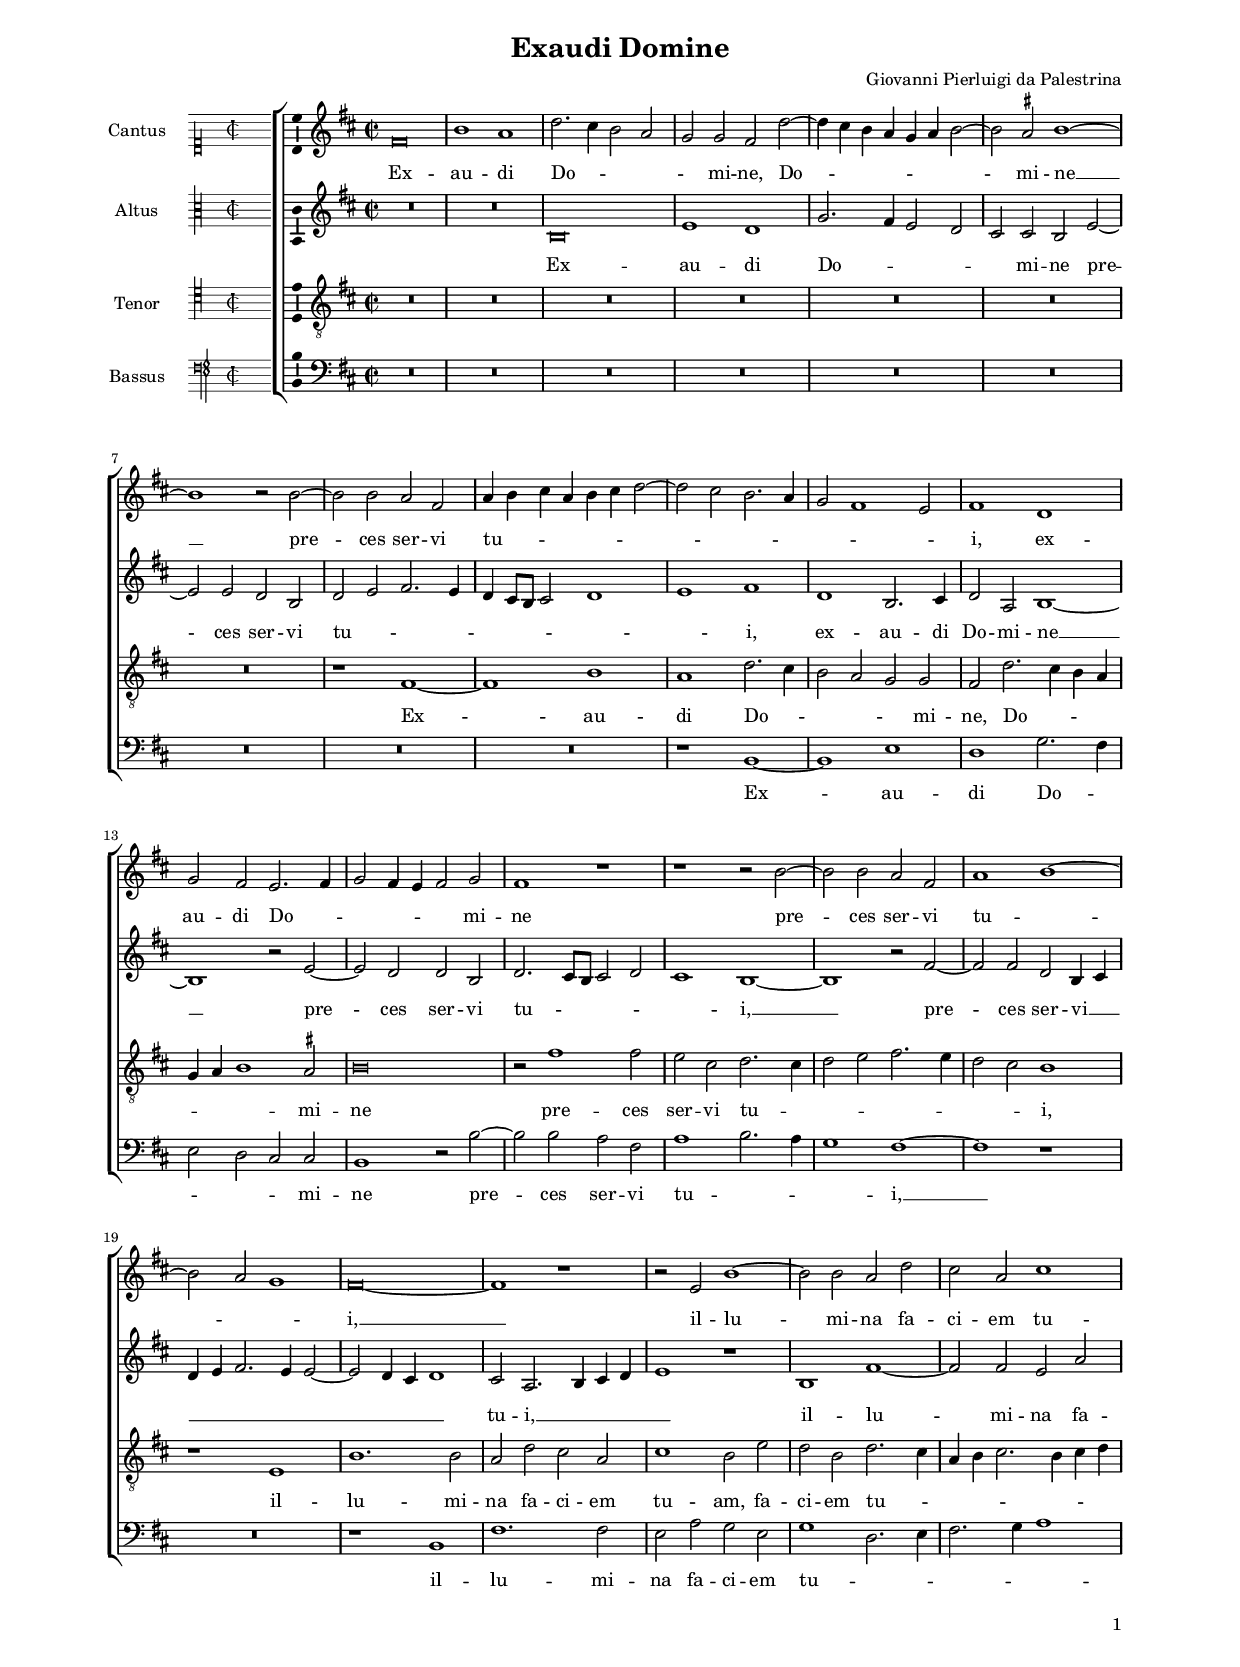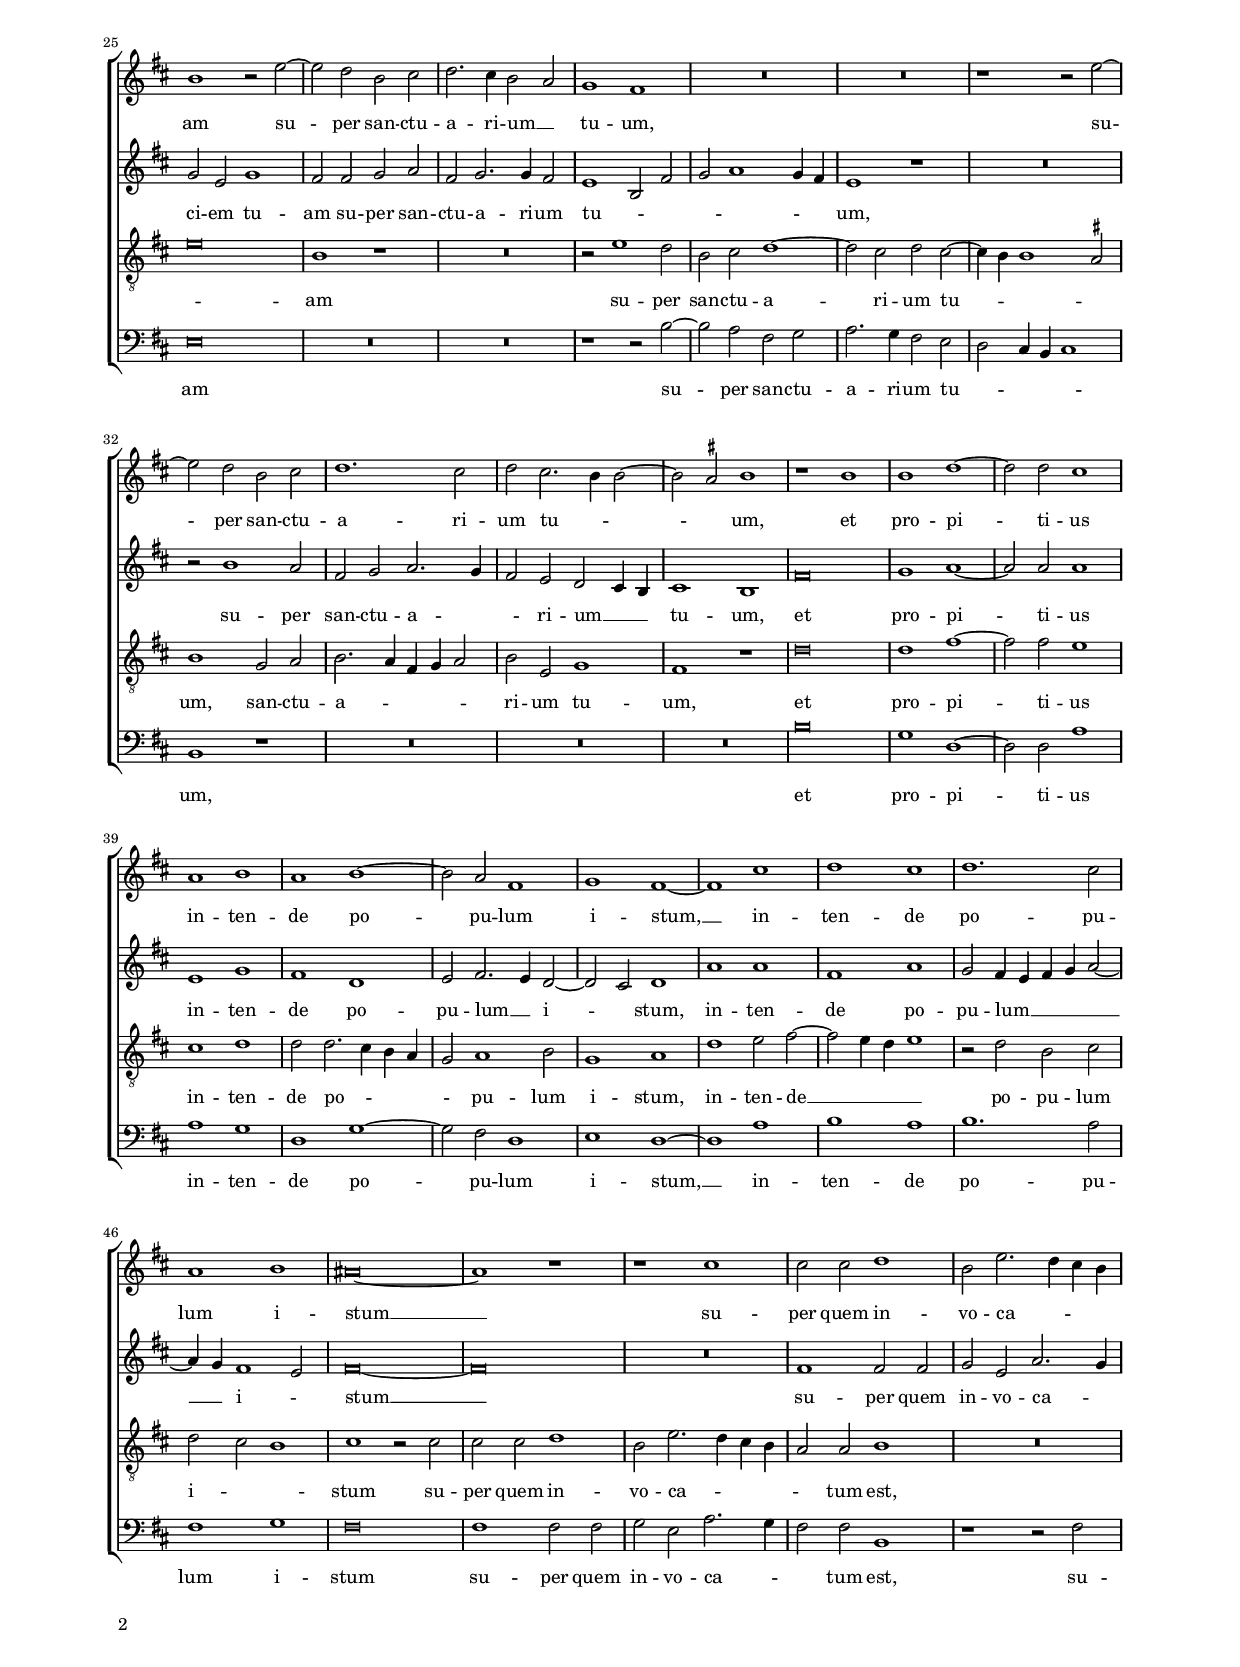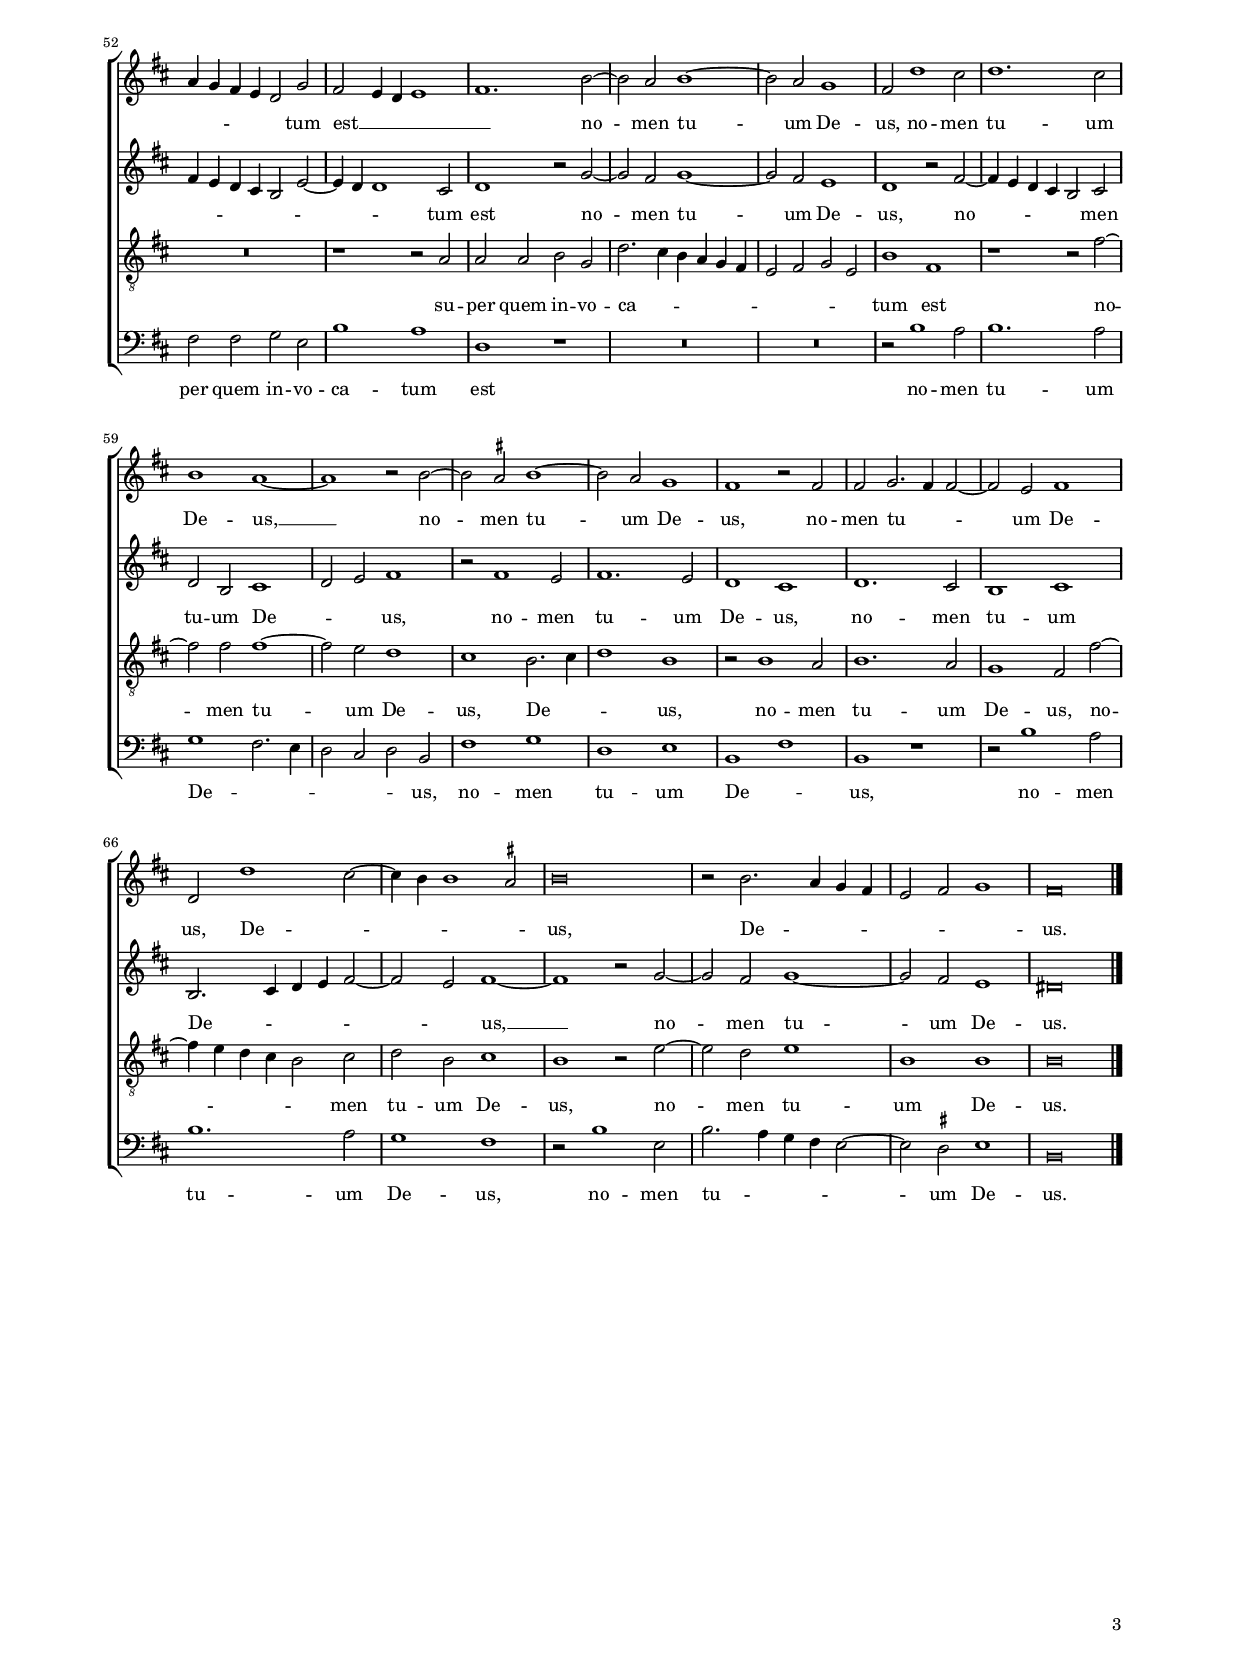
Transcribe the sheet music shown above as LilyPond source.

\header
{
	title="Exaudi Domine"
	composer="Giovanni Pierluigi da Palestrina"
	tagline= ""
}

\version "2.24.4"
\language deutsch
#(set-global-staff-size 15)
% #(set-default-paper-size "letter")
#(ly:set-option 'point-and-click #f)



	ficta = { \once \set suggestAccidentals = ##t }
	
	forget = #(define-music-function (music) (ly:music?) #{
		\accidentalStyle forget
		$music
		\accidentalStyle default
		#})


\paper
	{
	top-margin = 1.6 \cm
	bottom-margin = 1 \cm
	left-margin = 2 \cm
	right-margin = 2 \cm
	ragged-bottom = ##f
	ragged-last-bottom = ##t
	print-page-number = ##f
	system-system-spacing = #'((basic-distance . 17) (minimum-distance . 14) (padding . 5) (strechability . 15))
	oddFooterMarkup=\markup   \fill-line { "" \fromproperty #'page:page-number-string }
	evenFooterMarkup=\markup  \fill-line { \fromproperty #'page:page-number-string "" }
	last-bottom-spacing = #'((basic-distance . 11) (minimum-distance . 7) (padding . 4))
% 	systems-per-page = 4
% 	page-count = 3		
%	min-systems-per-page = 3
	}


%%%%%%%%%%%%%%%%%%%%%%  INCIPIT  %%%%%%%%%%%%%%%%%%%%


incipitcantus = \relative c' {
	\time 2/2
	\clef "petrucci-c1"
	\key c \major
	}
	
incipitcantusVoice = <<
	\new MensuralVoice <<
		{ s1 \noBreak }
		\incipitcantus
	>>
	>>


incipitaltus = \relative c' {
	\time 2/2
	\clef "petrucci-c3"
	\key c \major
	s4 \bar ""
	}
	
incipitaltusVoice = <<
	\new MensuralVoice <<
		{ s1 \noBreak }
		\incipitaltus
	>>
	>>


incipittenor = \relative c' {
	\time 2/2
	\clef "petrucci-c4"
	\key c \major
	}
	
incipittenorVoice = <<
	\new MensuralVoice <<
		{ s1 \noBreak }
		\incipittenor
	>>
	>>


incipitbassus= \relative c {
	\time 2/2
	\clef "petrucci-f4"
	\key c \major
	}
	
incipitbassusVoice = <<
	\new MensuralVoice <<
		{ s1 \noBreak }
		\incipitbassus
	>>
	>>

%%%%%%%%%%%%%%%%%%%%%%%%%%%%%%%%%%%%%%%%


global = {
	\key c \major
	\time 2/2 \set Score.measureLength = #(ly:make-moment 2/1)
	\set Score.tempoHideNote = ##t
	\tempo 2 = 90
	\skip 1*2*71 \bar "|."
	}


cantus =  \relative c''
	{
	e,\breve
	a1 g
	c2. h4 a2 g
	f2 f e c'~
%5
	c4 h a g f g a2~ |
	a2 \ficta gis a1~ \break \noPageBreak
	a1 r2 a~
	a2 a g e
	g4 a h g a h c2~
%10
	c2 h a2. g4 |
	f2 e1 d2
	e1 c \break \noPageBreak
	f2 e d2. e4
	f2 e4 d e2 f
%15
	e1 r |
	r1 r2 a~
	a2 a g e
	g1 a~ \break \noPageBreak
	a2 g f1
%20
	e\breve~ |
	e1 r
	r2 d a'1~
	a2 a g c
	h2 g h1 \pageBreak
%25
	a1 r2 d~ |
	d2 c a h
	c2. h4 a2 g
	f1 e
	R\breve
%30
	R\breve |
	r1 r2 d'~ \break \noPageBreak
	d2 c a h
	c1. h2
	c2 h2. a4 a2~
%35
	a2 \ficta gis a1 |
	r1 a
	a1 c~
	c2 c h1 \break \noPageBreak
	g1 a
%40
	g1 a~ |
	a2 g e1
	f1 e~
	e1 h'
	c1 h
%45
	c1. h2 | \break \noPageBreak
	g1 a
	gis\breve~
	gis1 r
	r1 h
%50
	h2 h c1 |
	a2 d2. c4 h a \pageBreak
	g4 f e d c2 f
	e2 d4 c d1
	e1. a2~
%55
	a2 g a1~ |
	a2 g f1
	e2 c'1 h2
	c1. h2 \break \noPageBreak
	a1 g~
%60
	g1 r2 a~ |
	a2 \ficta gis a1~
	a2 g f1
	e1 r2 e
	e2 f2. e4 e2~
%65
	e2 d e1 | \break
	c2 c'1 h2~
	h4 a a1 \ficta gis2
	a\breve
	r2 a2. g4 f e
%70
	d2 e f1 |
	e\breve |
	}


altus =  \relative c'
	{
	R\breve
	R\breve
	a\breve
	d1 c
%5
	f2. e4 d2 c |
	h2 h a d~
	d2 d c a
	c2 d e2. d4
	c4 h8 a h2 c1
%10
	d1 e |
	c1 a2. h4
	c2 g a1~
	a1 r2 d~
	d2 c c a
%15
	c2. h8 a h2 c |
	h1 a~
	a1 r2 e'~
	e2 e c a4 h
	c4 d e2. d4 d2~
%20
	d2 c4 h c1 |
	h2 g2. a4 h c
	d1 r
	a1 e'~
	e2 e d g
%25
	f2 d f1 |
	e2 e f g
	e2 f2. f4 e2
	d1 a2 e'
	f2 g1 f4 e
%30
	d1 r |
	R\breve
	r2 a'1 g2
	e2 f g2. f4
	e2 d c h4 a
%35
	h1 a |
	e'\breve
	f1 g~
	g2 g g1
	d1 f
%40
	e1 c |
	d2 e2. d4 c2~
	c2 h c1
	g'1 g
	e1 g
%45
	f2 e4 d e f g2~ |
	g4 f e1 d2
	e\breve~
	e\breve
	R\breve
%50
	e1 e2 e |
	f2 d g2. f4
	e4 d c h a2 d~
	d4 c c1 h2
	c1 r2 f~
%55
	f2 e f1~ |
	f2 e d1
	c1 r2 e~
	e4 d c h a2 h
	c2 a h1
%60
	c2 d e1 |
	r2 e1 d2
	e1. d2
	c1 h
	c1. h2
%65
	a1 h |
	a2. h4 c d e2~
	e2 d e1~
	e1 r2 f~
	f2 e f1~
%70
	f2 e d1 |
	cis\breve |
	}


tenor =  \relative c'
	{
	R\breve
	R\breve
	R\breve
	R\breve
%5
	R\breve |
	R\breve
	R\breve
	r1 e,~
	e1 a
%10
	g1 c2. h4 |
	a2 g f f
	e2 c'2. h4 a g
	f4 g a1 \ficta gis2
	a\breve
%15
	r2 e'1 e2 |
	d2 h c2. h4
	c2 d e2. d4
	c2 h a1
	r1 d,1
%20
	a'1. a2 |
	g2 c h g
	h1 a2 d
	c2 a c2. h4
	g4 a h2. a4 h c
%25
	d\breve |
	a1 r
	R\breve
	r2 d1 c2
	a2 h c1~
%30
	c2 h c h~ |
	h4 a a1 \ficta gis2
	a1 f2 g
	a2. g4 e f g2
	a2 d, f1
%35
	e1 r |
	c'\breve
	c1 e~
	e2 e d1
	h1 c
%40
	c2 c2. h4 a g |
	f2 g1 a2
	f1 g
	c1 d2 e~
	e2 d4 c d1
%45
	r2 c a h |
	c2 h a1
	h1 r2 h
	h2 h c1
	a2 d2. c4 h a
%50
	g2 g a1 |
	R\breve
	R\breve
	r1 r2 g
	g2 g a f
%55
	c'2. h4 a g f e |
	d2 e f d
	a'1 e
	r1 r2 e'~
	e2 e e1~
%60
	e2 d c1 |
	h1 a2. h4
	c1 a
	r2 a1 g2
	a1. g2
%65
	f1 e2 e'~ |
	e4 d c h a2 h
	c2 a h1
	a1 r2 d~
	d2 c d1
%70
	a1 a |
	a\breve |
	}


bassus  =  \relative c
	{
	R\breve
	R\breve
	R\breve
	R\breve
%5
	R\breve |
	R\breve
	R\breve
	R\breve
	R\breve
%10
	r1 a~ |
	a1 d
	c1 f2. e4
	d2 c h h
	a1 r2 a'~
%15
	a2 a g e |
	g1 a2. g4
	f1 e~
	e1 r
	R\breve
%20
	r1 a, |
	e'1. e2
	d2 g f d
	f1 c2. d4
	e2. f4 g1
%25
	d\breve |
	R\breve
	R\breve
	r1 r2 a'~
	a2 g e f
%30
	g2. f4 e2 d |
	c2 h4 a h1
	a1 r
	R\breve
	R\breve
%35
	R\breve |
	a'\breve
	f1 c~
	c2 c g'1
	g1 f
%40
	c1 f~ |
	f2 e c1
	d1 c~
	c1 g'
	a1 g
%45
	a1. g2 |
	e1 f
	e\breve
	e1 e2 e
	f2 d g2. f4
%50
	e2 e a,1 |
	r1 r2 e'
	e2 e f d
	a'1 g
	c,1 r
%55
	R\breve |
	R\breve
	r2 a'1 g2
	a1. g2
	f1 e2. d4
%60
	c2 h c a |
	e'1 f
	c1 d
	a1 e'
	a,1 r
%65
	r2 a'1 g2 |
	a1. g2
	f1 e
	r2 a1 d,2
	a'2. g4 f e d2~
%70
	d2 \ficta cis d1 |
	a\breve |
	}


lyricscantus = \lyricmode {
	Ex -- au -- di Do -- _ _ _ _ mi -- ne,
	Do -- _ _ _ _ _ _ mi -- ne __ pre -- ces ser -- vi tu -- _ _ _ _ _ _ _ _ _ _ _ _ i,
	ex -- au -- di Do -- _ _ _ _ _ mi -- ne pre -- ces ser -- vi tu -- _ _ _ i, __
	il -- lu -- mi -- na fa -- ci -- em tu -- am su -- per san -- ctu -- a -- ri -- um __ _ tu -- um,
	su -- per san -- ctu -- a -- ri -- um tu -- _ _ _ um,
	et pro -- pi -- ti -- us in -- ten -- de po -- pu -- lum i -- stum, __
	in -- ten -- de po -- pu -- lum i -- stum __
	su -- per quem in -- vo -- ca -- _ _ _ _ _ _ _ _ tum est __ _ _ _ _ no -- men tu -- um De -- us,
	no -- men tu -- um De -- us, __
	no -- men tu -- um De -- us,
	no -- men tu -- _ _ um De -- us,
	De -- _ _ _ _ us,
	De -- _ _ _ _ _ _ us.
	}


lyricsaltus = \lyricmode {
	Ex -- au -- di Do -- _ _ _ _ mi -- ne pre -- ces ser -- vi tu -- _ _ _ _ _ _ _ _ _ i,
	ex -- au -- di Do -- mi -- ne __ pre -- ces ser -- vi tu -- _ _ _ _ _ i, __
	pre -- ces ser -- vi __ _ _ _ _ _ _ _ _ _ tu -- i, __ _ _ _ _
	il -- lu -- mi -- na fa -- ci -- em tu -- am su -- per san -- ctu -- a -- ri -- um tu -- _ _ _ _ _ _ um,
	su -- per san -- ctu -- a -- _ _ ri -- um __ _ _ tu -- um,
	et pro -- pi -- ti -- us in -- ten -- de po -- pu -- lum __ _ i -- _ stum,
	in -- ten -- de po -- pu -- lum __ _ _ _ _ _ i -- _ stum __
	su -- per quem in -- vo -- ca -- _ _ _ _ _ _ _ _ _ tum est no -- men tu -- um De -- us,
	no -- _ _ _ _ men tu -- um De -- _ _ us,
	no -- men tu -- um De -- us,
	no -- men tu -- um De -- _ _ _ _ _ us, __
	no -- men tu -- um De -- us.
	}


lyricstenor = \lyricmode {
	Ex -- au -- di Do -- _ _ _ _ mi -- ne,
	Do -- _ _ _ _ _ _ mi -- ne pre -- ces ser -- vi tu -- _ _ _ _ _ _ _ i,
	il -- lu -- mi -- na fa -- ci -- em tu -- am,
	fa -- ci -- em tu -- _ _ _ _ _ _ _ _ am su -- per san -- ctu -- a -- ri -- um tu -- _ _ _ um,
	san -- ctu -- a -- _ _ _ _ ri -- um tu -- um,
	et pro -- pi -- ti -- us in -- ten -- de po -- _ _ _ _ pu -- lum i -- stum,
	in -- ten -- de __ _ _ _ po -- pu -- lum i -- _ _ stum
	su -- per quem in -- vo -- ca -- _ _ _ _ tum est,
	su -- per quem in -- vo -- ca -- _ _ _ _ _ _ _ _ _ tum est no -- men tu -- um De -- us,
	De -- _ _ us,
	no -- men tu -- um De -- us,
	no -- _ _ _ _ men tu -- um De -- us,
	no -- men tu -- um De -- us.
	}


lyricsbassus = \lyricmode {
	Ex -- au -- di Do -- _ _ _ _ mi -- ne pre -- ces ser -- vi tu -- _ _ _ i, __
	il -- lu -- mi -- na fa -- ci -- em tu -- _ _ _ _ _ am su -- per san -- ctu -- a -- ri -- um tu -- _ _ _ _ um,
	et pro -- pi -- ti -- us in -- ten -- de po -- pu -- lum i -- stum, __
	in -- ten -- de po -- pu -- lum i -- stum
	su -- per quem in -- vo -- ca -- _ _ tum est,
	su -- per quem in -- vo -- ca -- tum est no -- men tu -- um De -- _ _ _ _ _ us,
	no -- men tu -- um De -- _ us,
	no -- men tu -- um De -- us,
	no -- men tu -- _ _ _ _ um De -- us.
	}


\score
{  
	\transpose c d {
	\new ChoirStaff \with { \override StaffGrouper.staff-staff-spacing.basic-distance = #12.5 }
	<<

	\new Staff << \global
	\new Voice="v1" {
		\set Staff.instrumentName=\markup { "Cantus" \hspace #2 }
		\incipit \incipitcantusVoice
		\set Staff.midiInstrument = "reed organ"
		\clef violin
		\cantus }
	\new Lyrics \lyricsto "v1" {\lyricscantus }
	>>


	\new Staff << \global
	\new Voice="v2" {
		\set Staff.instrumentName=\markup { "Altus" \hspace #2 }
		\incipit \incipitaltusVoice
		\set Staff.midiInstrument = "reed organ"
		\clef violin % "G_8"
		\altus}
	\new Lyrics \lyricsto "v2" {\lyricsaltus }
	>>


	\new Staff << \global
	\new Voice="v3" {
		\set Staff.instrumentName=\markup { "Tenor" \hspace #2 }
		\incipit \incipittenorVoice
		\set Staff.midiInstrument = "reed organ"
		\clef "G_8"
		\tenor }
	\new Lyrics \lyricsto "v3" {\lyricstenor }
	>>


	\new Staff << \global
	\new Voice="v4" {
		\set Staff.instrumentName=\markup { "Bassus" \hspace #2 }
		\incipit \incipitbassusVoice
		\set Staff.midiInstrument = "reed organ"
		\clef bass
		\bassus }
	\new Lyrics \lyricsto "v4" {\lyricsbassus}
	>>

	>>
	} % transpose

	\layout
	{
	indent = 2.8 \cm
	\context { \Staff \override TimeSignature.break-visibility = #end-of-line-invisible }
	\context { \Lyrics \override VerticalAxisGroup.nonstaff-relatedstaff-spacing.padding = #2 }
%	\context { \Lyrics \override LyricText.font-size = #1 }
	\context { \Staff \consists Ambitus_engraver }
	\context { \Score \override BarNumber.padding = #2 }
	\context { \Voice \override NoteHead.style = #'baroque }
	}


\midi
	{
	}

}


% EOF
